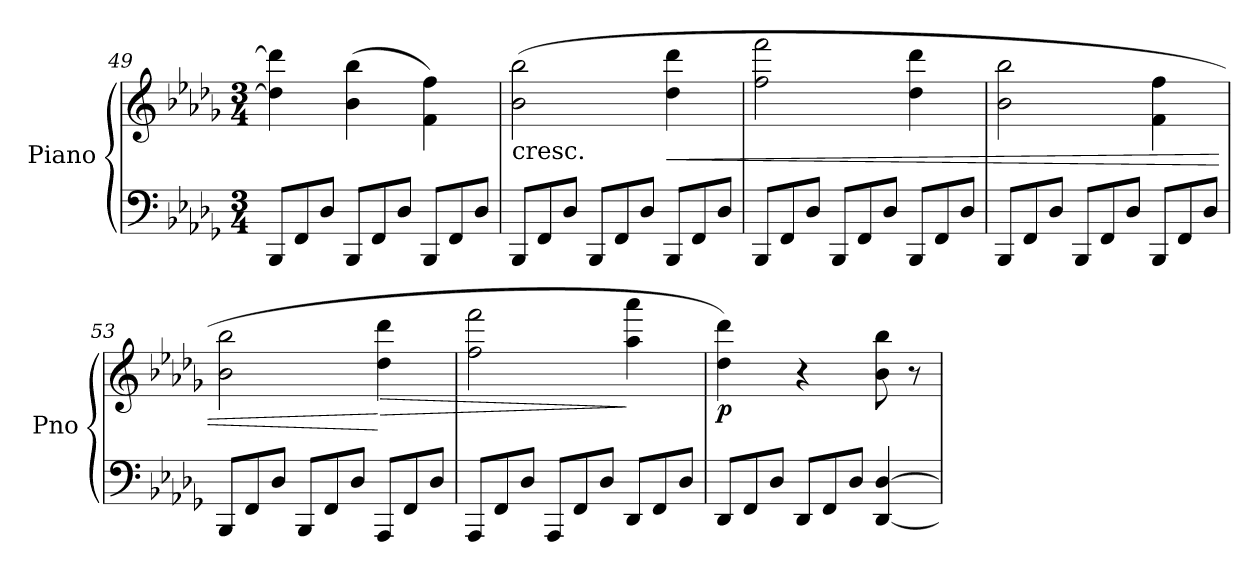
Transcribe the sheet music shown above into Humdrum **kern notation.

**kern	**kern	**dynam
*part1	*part1	*part1
*staff2	*staff1	*staff1/2
*I"Piano	*	*
*I'Pno	*	*
*clefF4	*clefG2	*
*k[b-e-a-d-g-]	*k[b-e-a-d-g-]	*
*D-:	*D-:	*
*M3/4	*M3/4	*
*Xtuplet	*	*
=49	=49	=49
12BBB-/L	4dd-\] 4ddd-\]	.
12FF/	.	.
12D-/J	.	.
12BBB-/L	(4b-\ 4bb-\	.
12FF/	.	.
12D-/J	.	.
12BBB-/L	4f\ 4ff\)	.
12FF/	.	.
12D-/J	.	.
=50	=50	=50
!	!LO:TX:b:t=cresc.	!
12BBB-/L	(2b-\ 2bb-\	.
12FF/	.	.
12D-/J	.	.
12BBB-/L	.	.
12FF/	.	.
12D-/J	.	.
!	!	!LO:HP:b
12BBB-/L	4dd-\ 4ddd-\	<
12FF/	.	.
12D-/J	.	.
=51	=51	=51
12BBB-/L	2ff\ 2fff\	.
12FF/	.	.
12D-/J	.	.
12BBB-/L	.	.
12FF/	.	.
12D-/J	.	.
12BBB-/L	4dd-\ 4ddd-\	.
12FF/	.	.
12D-/J	.	.
!!LO:LB:g=z
=52	=52	=52
12BBB-/L	2b-\ 2bb-\	.
12FF/	.	.
12D-/J	.	.
12BBB-/L	.	.
12FF/	.	.
12D-/J	.	.
12BBB-/L	4f\ 4ff\	.
12FF/	.	.
12D-/J	.	.
=53	=53	=53
12BBB-/L	2b-\ 2bb-\	.
12FF/	.	.
12D-/J	.	.
12BBB-/L	.	.
12FF/	.	.
12D-/J	.	.
!	!	!LO:HP:n=1:b
12AAA-/L	4dd-\ 4ddd-\	[ >
12FF/	.	.
12D-/J	.	.
=54	=54	=54
12AAA-/L	2ff\ 2fff\	.
12FF/	.	.
12D-/J	.	.
12AAA-/L	.	.
12FF/	.	.
12D-/J	.	.
12DD-/L	4aa-\ 4aaa-\	]
12FF/	.	.
12D-/J	.	.
=55	=55	=55
!	!	!LO:DY:b
12DD-/L	4dd-\ 4ddd-\)	p
12FF/	.	.
12D-/J	.	.
12DD-/L	4r	.
12FF/	.	.
12D-/J	.	.
[4DD-/ [4D-/	8b-\ 8bb-\	.
.	8r	.
=	=	=
*-	*-	*-
